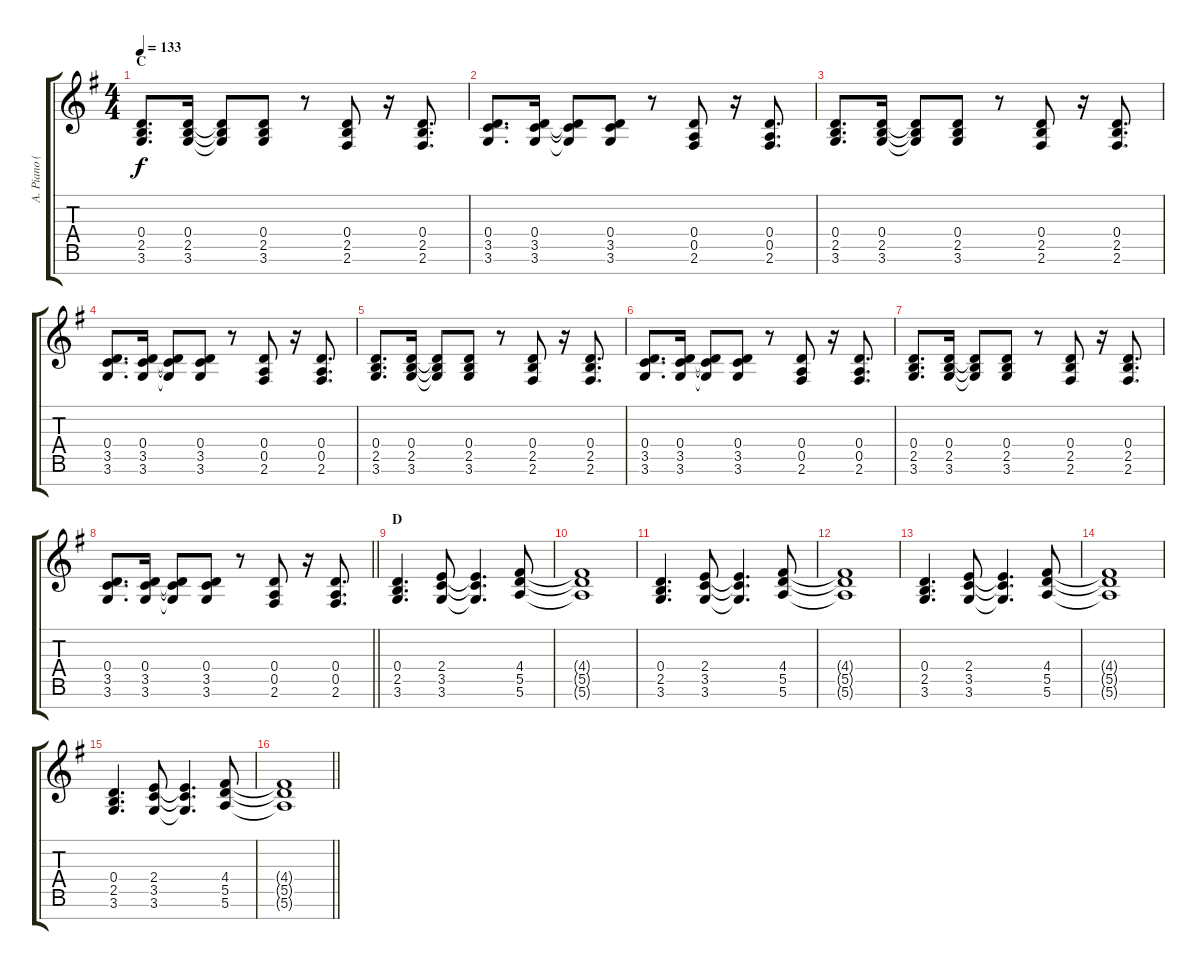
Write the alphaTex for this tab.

\track ("A. Piano (Right Hand)" "A. Piano (") {instrument brightacousticpiano}
\staff {score tabs}
\tuning (E5 B4 G4 D4 A3 E3 B2) {hide}
\ts (4 4)
\section ("" "C")
\tempo 133
\clef g2
\ks g
(0.4 2.5 3.6).8{d dy f} (0.4 2.5 3.6).16 (0.4{t} 2.5{t} 3.6{t}).8 (0.4 2.5 3.6).8 r.8 (0.4 2.5 2.6).8 r.16 (0.4 2.5 2.6).8{d} |
(0.4 3.5 3.6).8{d} (0.4 3.5 3.6).16 (0.4{t} 3.5{t} 3.6{t}).8 (0.4 3.5 3.6).8 r.8 (0.4 0.5 2.6).8 r.16 (0.4 0.5 2.6).8{d} |
(0.4 2.5 3.6).8{d} (0.4 2.5 3.6).16 (0.4{t} 2.5{t} 3.6{t}).8 (0.4 2.5 3.6).8 r.8 (0.4 2.5 2.6).8 r.16 (0.4 2.5 2.6).8{d} |
(0.4 3.5 3.6).8{d} (0.4 3.5 3.6).16 (0.4{t} 3.5{t} 3.6{t}).8 (0.4 3.5 3.6).8 r.8 (0.4 0.5 2.6).8 r.16 (0.4 0.5 2.6).8{d} |
(0.4 2.5 3.6).8{d} (0.4 2.5 3.6).16 (0.4{t} 2.5{t} 3.6{t}).8 (0.4 2.5 3.6).8 r.8 (0.4 2.5 2.6).8 r.16 (0.4 2.5 2.6).8{d} |
(0.4 3.5 3.6).8{d} (0.4 3.5 3.6).16 (0.4{t} 3.5{t} 3.6{t}).8 (0.4 3.5 3.6).8 r.8 (0.4 0.5 2.6).8 r.16 (0.4 0.5 2.6).8{d} |
(0.4 2.5 3.6).8{d} (0.4 2.5 3.6).16 (0.4{t} 2.5{t} 3.6{t}).8 (0.4 2.5 3.6).8 r.8 (0.4 2.5 2.6).8 r.16 (0.4 2.5 2.6).8{d} |
\barLineRight lightlight
(0.4 3.5 3.6).8{d} (0.4 3.5 3.6).16 (0.4{t} 3.5{t} 3.6{t}).8 (0.4 3.5 3.6).8 r.8 (0.4 0.5 2.6).8 r.16 (0.4 0.5 2.6).8{d} |
\section ("" "D")
(0.4 2.5 3.6).4{d} (2.4 3.5 3.6).8 (2.4{t} 3.5{t} 3.6{t}).4{d} (4.4 5.5 5.6).8 |
(4.4{t} 5.5{t} 5.6{t}).1 |
(0.4 2.5 3.6).4{d} (2.4 3.5 3.6).8 (2.4{t} 3.5{t} 3.6{t}).4{d} (4.4 5.5 5.6).8 |
(4.4{t} 5.5{t} 5.6{t}).1 |
(0.4 2.5 3.6).4{d} (2.4 3.5 3.6).8 (2.4{t} 3.5{t} 3.6{t}).4{d} (4.4 5.5 5.6).8 |
(4.4{t} 5.5{t} 5.6{t}).1 |
(0.4 2.5 3.6).4{d} (2.4 3.5 3.6).8 (2.4{t} 3.5{t} 3.6{t}).4{d} (4.4 5.5 5.6).8 |
\barLineRight lightlight
(4.4{t} 5.5{t} 5.6{t}).1
